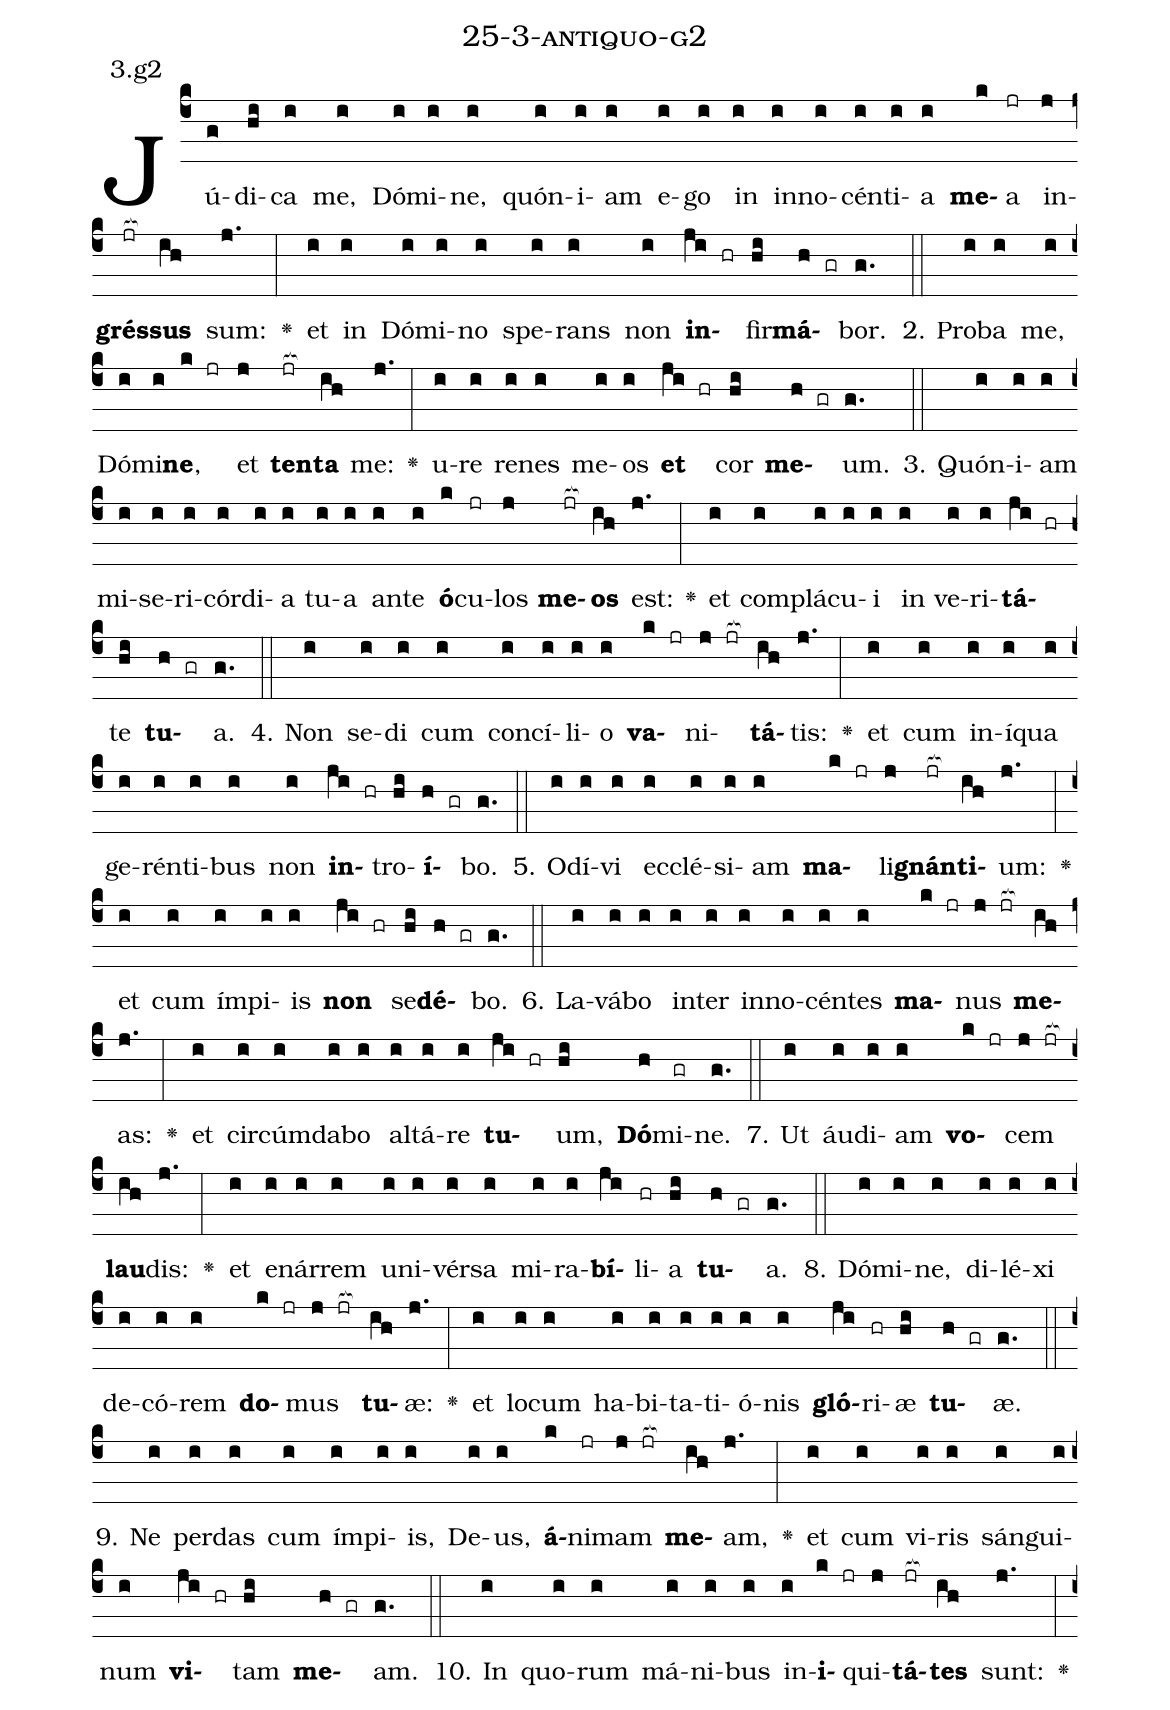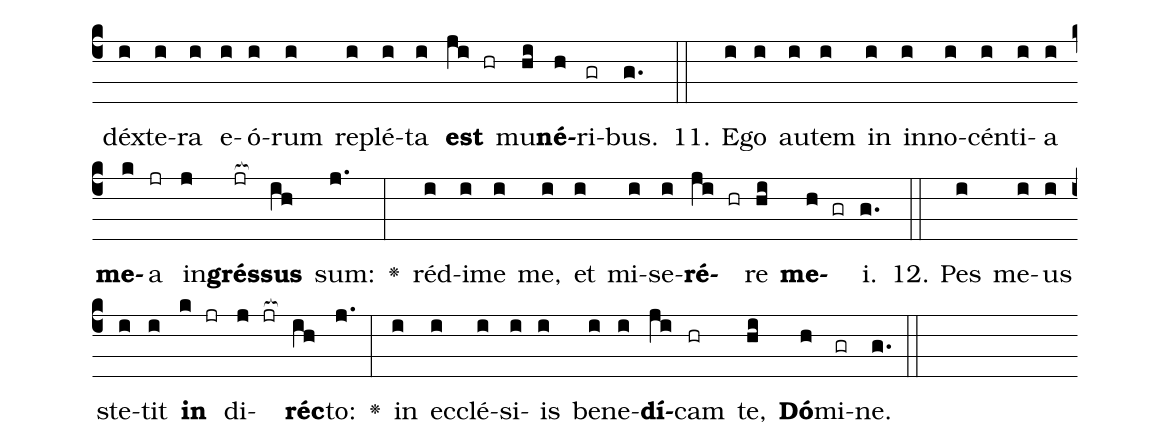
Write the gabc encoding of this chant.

name: 25-3-antiquo-g2;
annotation: 3.g2;
%%
(c4)Jú(g)di(hi)ca(i) me,(i) Dó(i)mi(i)ne,(i) quón(i)i(i)am(i) e(i)go(i) in(i) in(i)no(i)cén(i)ti(i)a(i) <b>me</b>(k)a(jr) in(j)<b>grés</b>(jr[ocb:1{])<b>sus</b>(ih[ocb:0}]) sum:(j.) <v>\greheightstar</v>(:) et(i) in(i) Dó(i)mi(i)no(i) spe(i)rans(i) non(i) <b>in</b>(ji hr)fir(hi)<b>má</b>(h gr)bor.(g.) (::)
2. Pro(i)ba(i) me,(i) Dó(i)mi(i)<b>ne</b>,(k jr) et(j) <b>ten</b>(jr[ocb:1{])<b>ta</b>(ih[ocb:0}]) me:(j.) <v>\greheightstar</v>(:) u(i)re(i) re(i)nes(i) me(i)os(i) <b>et</b>(ji hr) cor(hi) <b>me</b>(h gr)um.(g.) (::)
3. Quón(i)i(i)am(i) mi(i)se(i)ri(i)cór(i)di(i)a(i) tu(i)a(i) an(i)te(i) <b>ó</b>(k)cu(jr)los(j) <b>me</b>(jr[ocb:1{])<b>os</b>(ih[ocb:0}]) est:(j.) <v>\greheightstar</v>(:) et(i) com(i)plá(i)cu(i)i(i) in(i) ve(i)ri(i)<b>tá</b>(ji hr)te(hi) <b>tu</b>(h gr)a.(g.) (::)
4. Non(i) se(i)di(i) cum(i) con(i)cí(i)li(i)o(i) <b>va</b>(k jr)ni(j jr[ocb:1{])<b>tá</b>(ih[ocb:0}])tis:(j.) <v>\greheightstar</v>(:) et(i) cum(i) in(i)í(i)qua(i) ge(i)rén(i)ti(i)bus(i) non(i) <b>in</b>(ji hr)tro(hi)<b>í</b>(h gr)bo.(g.) (::)
5. O(i)dí(i)vi(i) ec(i)clé(i)si(i)am(i) <b>ma</b>(k jr)li(j)<b>gnán</b>(jr[ocb:1{])<b>ti</b>(ih[ocb:0}])um:(j.) <v>\greheightstar</v>(:) et(i) cum(i) ím(i)pi(i)is(i) <b>non</b>(ji hr) se(hi)<b>dé</b>(h gr)bo.(g.) (::)
6. La(i)vá(i)bo(i) in(i)ter(i) in(i)no(i)cén(i)tes(i) <b>ma</b>(k jr)nus(j jr[ocb:1{]) <b>me</b>(ih[ocb:0}])as:(j.) <v>\greheightstar</v>(:) et(i) cir(i)cúm(i)da(i)bo(i) al(i)tá(i)re(i) <b>tu</b>(ji hr)um,(hi) <b>Dó</b>(h)mi(gr)ne.(g.) (::)
7. Ut(i) áu(i)di(i)am(i) <b>vo</b>(k jr)cem(j jr[ocb:1{]) <b>lau</b>(ih[ocb:0}])dis:(j.) <v>\greheightstar</v>(:) et(i) e(i)nár(i)rem(i) u(i)ni(i)vér(i)sa(i) mi(i)ra(i)<b>bí</b>(ji)li(hr)a(hi) <b>tu</b>(h gr)a.(g.) (::)
8. Dó(i)mi(i)ne,(i) di(i)lé(i)xi(i) de(i)có(i)rem(i) <b>do</b>(k jr)mus(j jr[ocb:1{]) <b>tu</b>(ih[ocb:0}])æ:(j.) <v>\greheightstar</v>(:) et(i) lo(i)cum(i) ha(i)bi(i)ta(i)ti(i)ó(i)nis(i) <b>gló</b>(ji)ri(hr)æ(hi) <b>tu</b>(h gr)æ.(g.) (::)
9. Ne(i) per(i)das(i) cum(i) ím(i)pi(i)is,(i) De(i)us,(i) <b>á</b>(k)ni(jr)mam(j jr[ocb:1{]) <b>me</b>(ih[ocb:0}])am,(j.) <v>\greheightstar</v>(:) et(i) cum(i) vi(i)ris(i) sán(i)gui(i)num(i) <b>vi</b>(ji hr)tam(hi) <b>me</b>(h gr)am.(g.) (::)
10. In(i) quo(i)rum(i) má(i)ni(i)bus(i) in(i)<b>i</b>(k jr)qui(j)<b>tá</b>(jr[ocb:1{])<b>tes</b>(ih[ocb:0}]) sunt:(j.) <v>\greheightstar</v>(:) déx(i)te(i)ra(i) e(i)ó(i)rum(i) re(i)plé(i)ta(i) <b>est</b>(ji hr) mu(hi)<b>né</b>(h)ri(gr)bus.(g.) (::)
11. E(i)go(i) au(i)tem(i) in(i) in(i)no(i)cén(i)ti(i)a(i) <b>me</b>(k)a(jr) in(j)<b>grés</b>(jr[ocb:1{])<b>sus</b>(ih[ocb:0}]) sum:(j.) <v>\greheightstar</v>(:) réd(i)i(i)me(i) me,(i) et(i) mi(i)se(i)<b>ré</b>(ji hr)re(hi) <b>me</b>(h gr)i.(g.) (::)
12. Pes(i) me(i)us(i) ste(i)tit(i) <b>in</b>(k jr) di(j jr[ocb:1{])<b>réc</b>(ih[ocb:0}])to:(j.) <v>\greheightstar</v>(:) in(i) ec(i)clé(i)si(i)is(i) be(i)ne(i)<b>dí</b>(ji)cam(hr) te,(hi) <b>Dó</b>(h)mi(gr)ne.(g.) (::)
